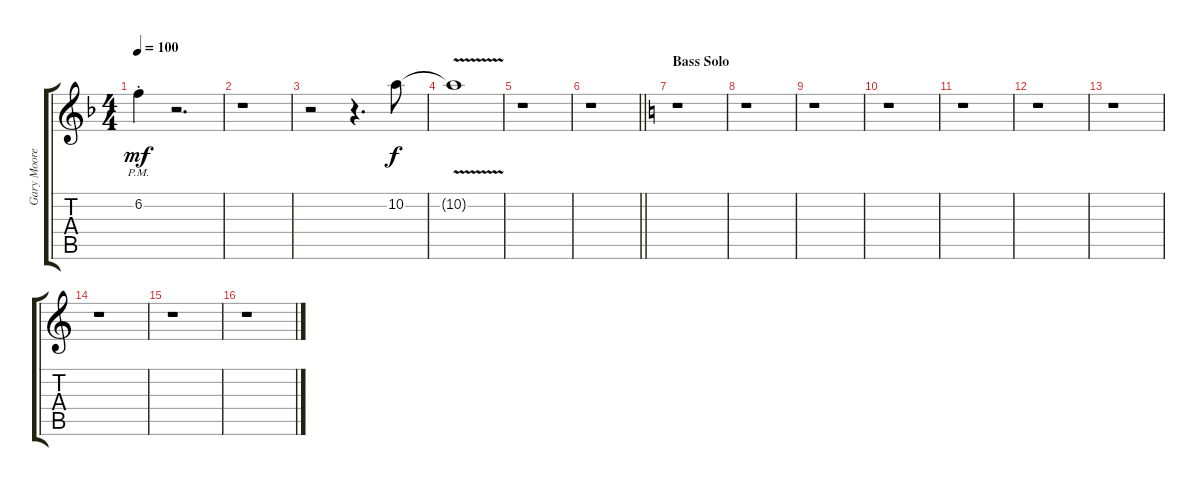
\track ("Gary Moore" "Gary Moore") {instrument overdrivenguitar}
\staff {score tabs}
\tuning (E4 B3 G3 D3 A2 E2) {hide}
\ts (4 4)
\tempo 100
\clef g2
\ks f
6.2{pm st}.4{dy mf} r.2{d} |
r.1 |
r.2 r.4{d} 10.2.8{dy f instrument overdrivenguitar} |
10.2{v t}.1 |
r.1 |
\barLineRight lightlight
r.1 |
\section ("" "Bass Solo")
\ks c
r.1 |
r.1 |
r.1 |
r.1 |
r.1 |
r.1 |
r.1 |
r.1 |
r.1 |
r.1
